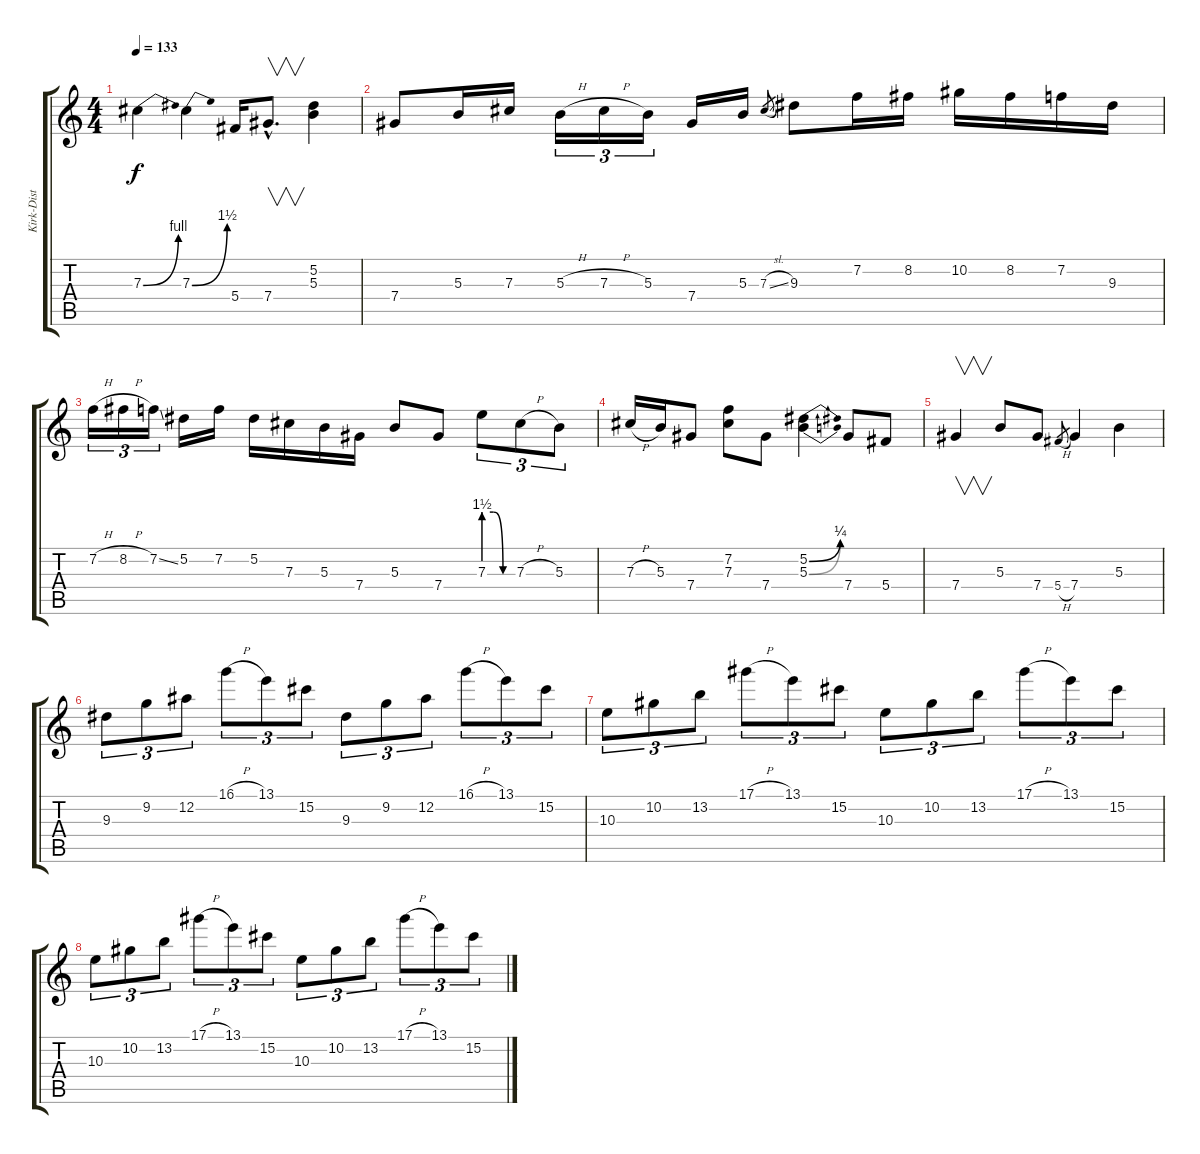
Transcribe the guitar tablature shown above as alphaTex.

\track ("Kirk-Dist" "Kirk-Dist") {instrument distortionguitar}
\staff {score tabs}
\tuning (Eb4 Bb3 Gb3 Db3 Ab2 Eb2) {hide}
\ts (4 4)
\tempo 133
\clef g2
\ks c
7.3{be (bend 0 0 60 4)}.4{dy f} 7.3{be (bend 0 0 60 6)}.4 5.4.16 7.4{hac}.8{v d} (5.2 5.3).4 |
7.4.8 5.3.16 7.3.16 5.3{h}.16{tu (3 2)} 7.3{h}.16{tu (3 2)} 5.3.16{tu (3 2)} 7.4.16 5.3.16 7.3{sl}.8{gr} 9.3.8 7.2.16 8.2.16 10.2.16 8.2.16 7.2.16 9.3.16 |
7.2{h}.16{tu (3 2)} 8.2{h}.16{tu (3 2)} 7.2{ss}.16{tu (3 2)} 5.2.16 7.2.16 5.2.16 7.3.16 5.3.16 7.4.16 5.3.8 7.4.8 7.3{be (custom 0 6 20 6 40 0 60 0)}.8{tu (3 2)} 7.3{h}.8{tu (3 2)} 5.3.8{tu (3 2)} |
7.3{h}.16 5.3.16 7.4.8 (7.2 7.3).8 7.4.8 (5.2{be (bend 0 0 60 1)} 5.3{be (bend 0 0 60 1)}).4 7.4.8 5.4.8 |
7.4.4{v} 5.3.8 7.4.8 5.4{h}.8{gr} 7.4.4 5.3.4 |
9.3.8{tu (3 2)} 9.2.8{tu (3 2)} 12.2.8{tu (3 2)} 16.1{h}.8{tu (3 2)} 13.1.8{tu (3 2)} 15.2.8{tu (3 2)} 9.3.8{tu (3 2)} 9.2.8{tu (3 2)} 12.2.8{tu (3 2)} 16.1{h}.8{tu (3 2)} 13.1.8{tu (3 2)} 15.2.8{tu (3 2)} |
10.3.8{tu (3 2)} 10.2.8{tu (3 2)} 13.2.8{tu (3 2)} 17.1{h}.8{tu (3 2)} 13.1.8{tu (3 2)} 15.2.8{tu (3 2)} 10.3.8{tu (3 2)} 10.2.8{tu (3 2)} 13.2.8{tu (3 2)} 17.1{h}.8{tu (3 2)} 13.1.8{tu (3 2)} 15.2.8{tu (3 2)} |
10.3.8{tu (3 2)} 10.2.8{tu (3 2)} 13.2.8{tu (3 2)} 17.1{h}.8{tu (3 2)} 13.1.8{tu (3 2)} 15.2.8{tu (3 2)} 10.3.8{tu (3 2)} 10.2.8{tu (3 2)} 13.2.8{tu (3 2)} 17.1{h}.8{tu (3 2)} 13.1.8{tu (3 2)} 15.2.8{tu (3 2)}
